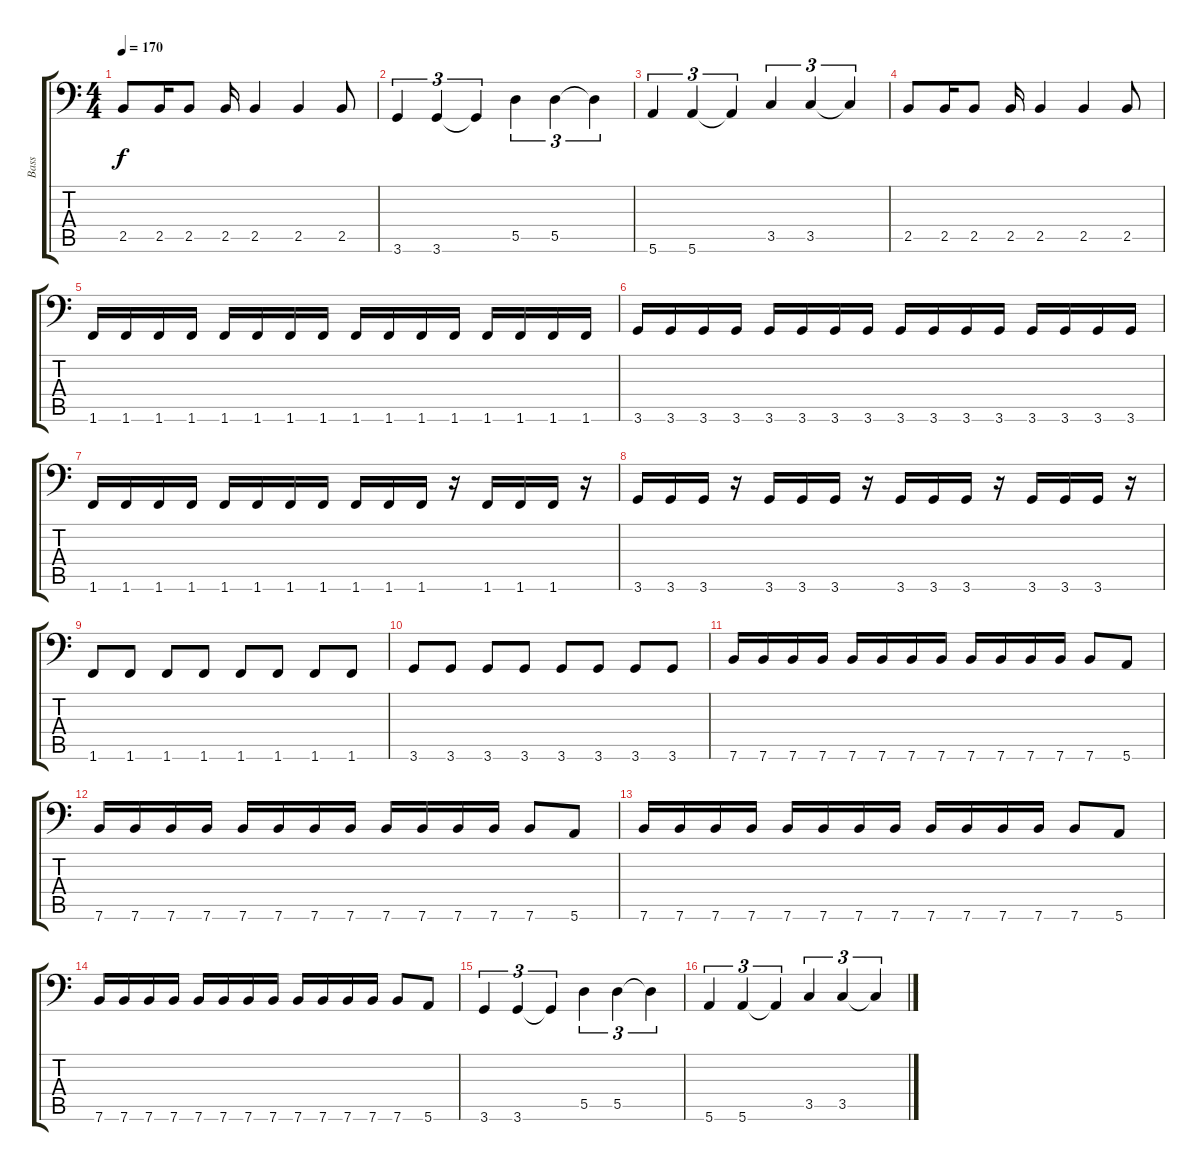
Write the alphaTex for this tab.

\track ("Bass" "Bass") {instrument electricbasspick}
\staff {score tabs}
\tuning (E3 B2 G2 D2 A1 E1) {hide}
\ts (4 4)
\tempo 170
\clef f4
\ks c
2.5.8{dy f} 2.5.16 2.5.8 2.5.16 2.5.4 2.5.4 2.5.8 |
3.6.4{tu (3 2)} 3.6.4{tu (3 2)} 3.6{t}.4{tu (3 2)} 5.5.4{tu (3 2)} 5.5.4{tu (3 2)} 5.5{t}.4{tu (3 2)} |
5.6.4{tu (3 2)} 5.6.4{tu (3 2)} 5.6{t}.4{tu (3 2)} 3.5.4{tu (3 2)} 3.5.4{tu (3 2)} 3.5{t}.4{tu (3 2)} |
2.5.8 2.5.16 2.5.8 2.5.16 2.5.4 2.5.4 2.5.8 |
1.6.16 1.6.16 1.6.16 1.6.16 1.6.16 1.6.16 1.6.16 1.6.16 1.6.16 1.6.16 1.6.16 1.6.16 1.6.16 1.6.16 1.6.16 1.6.16 |
3.6.16 3.6.16 3.6.16 3.6.16 3.6.16 3.6.16 3.6.16 3.6.16 3.6.16 3.6.16 3.6.16 3.6.16 3.6.16 3.6.16 3.6.16 3.6.16 |
1.6.16 1.6.16 1.6.16 1.6.16 1.6.16 1.6.16 1.6.16 1.6.16 1.6.16 1.6.16 1.6.16 r.16 1.6.16 1.6.16 1.6.16 r.16 |
3.6.16 3.6.16 3.6.16 r.16 3.6.16 3.6.16 3.6.16 r.16 3.6.16 3.6.16 3.6.16 r.16 3.6.16 3.6.16 3.6.16 r.16 |
1.6.8 1.6.8 1.6.8 1.6.8 1.6.8 1.6.8 1.6.8 1.6.8 |
3.6.8 3.6.8 3.6.8 3.6.8 3.6.8 3.6.8 3.6.8 3.6.8 |
7.6.16 7.6.16 7.6.16 7.6.16 7.6.16 7.6.16 7.6.16 7.6.16 7.6.16 7.6.16 7.6.16 7.6.16 7.6.8 5.6.8 |
7.6.16 7.6.16 7.6.16 7.6.16 7.6.16 7.6.16 7.6.16 7.6.16 7.6.16 7.6.16 7.6.16 7.6.16 7.6.8 5.6.8 |
7.6.16 7.6.16 7.6.16 7.6.16 7.6.16 7.6.16 7.6.16 7.6.16 7.6.16 7.6.16 7.6.16 7.6.16 7.6.8 5.6.8 |
7.6.16 7.6.16 7.6.16 7.6.16 7.6.16 7.6.16 7.6.16 7.6.16 7.6.16 7.6.16 7.6.16 7.6.16 7.6.8 5.6.8 |
3.6.4{tu (3 2)} 3.6.4{tu (3 2)} 3.6{t}.4{tu (3 2)} 5.5.4{tu (3 2)} 5.5.4{tu (3 2)} 5.5{t}.4{tu (3 2)} |
5.6.4{tu (3 2)} 5.6.4{tu (3 2)} 5.6{t}.4{tu (3 2)} 3.5.4{tu (3 2)} 3.5.4{tu (3 2)} 3.5{t}.4{tu (3 2)}
